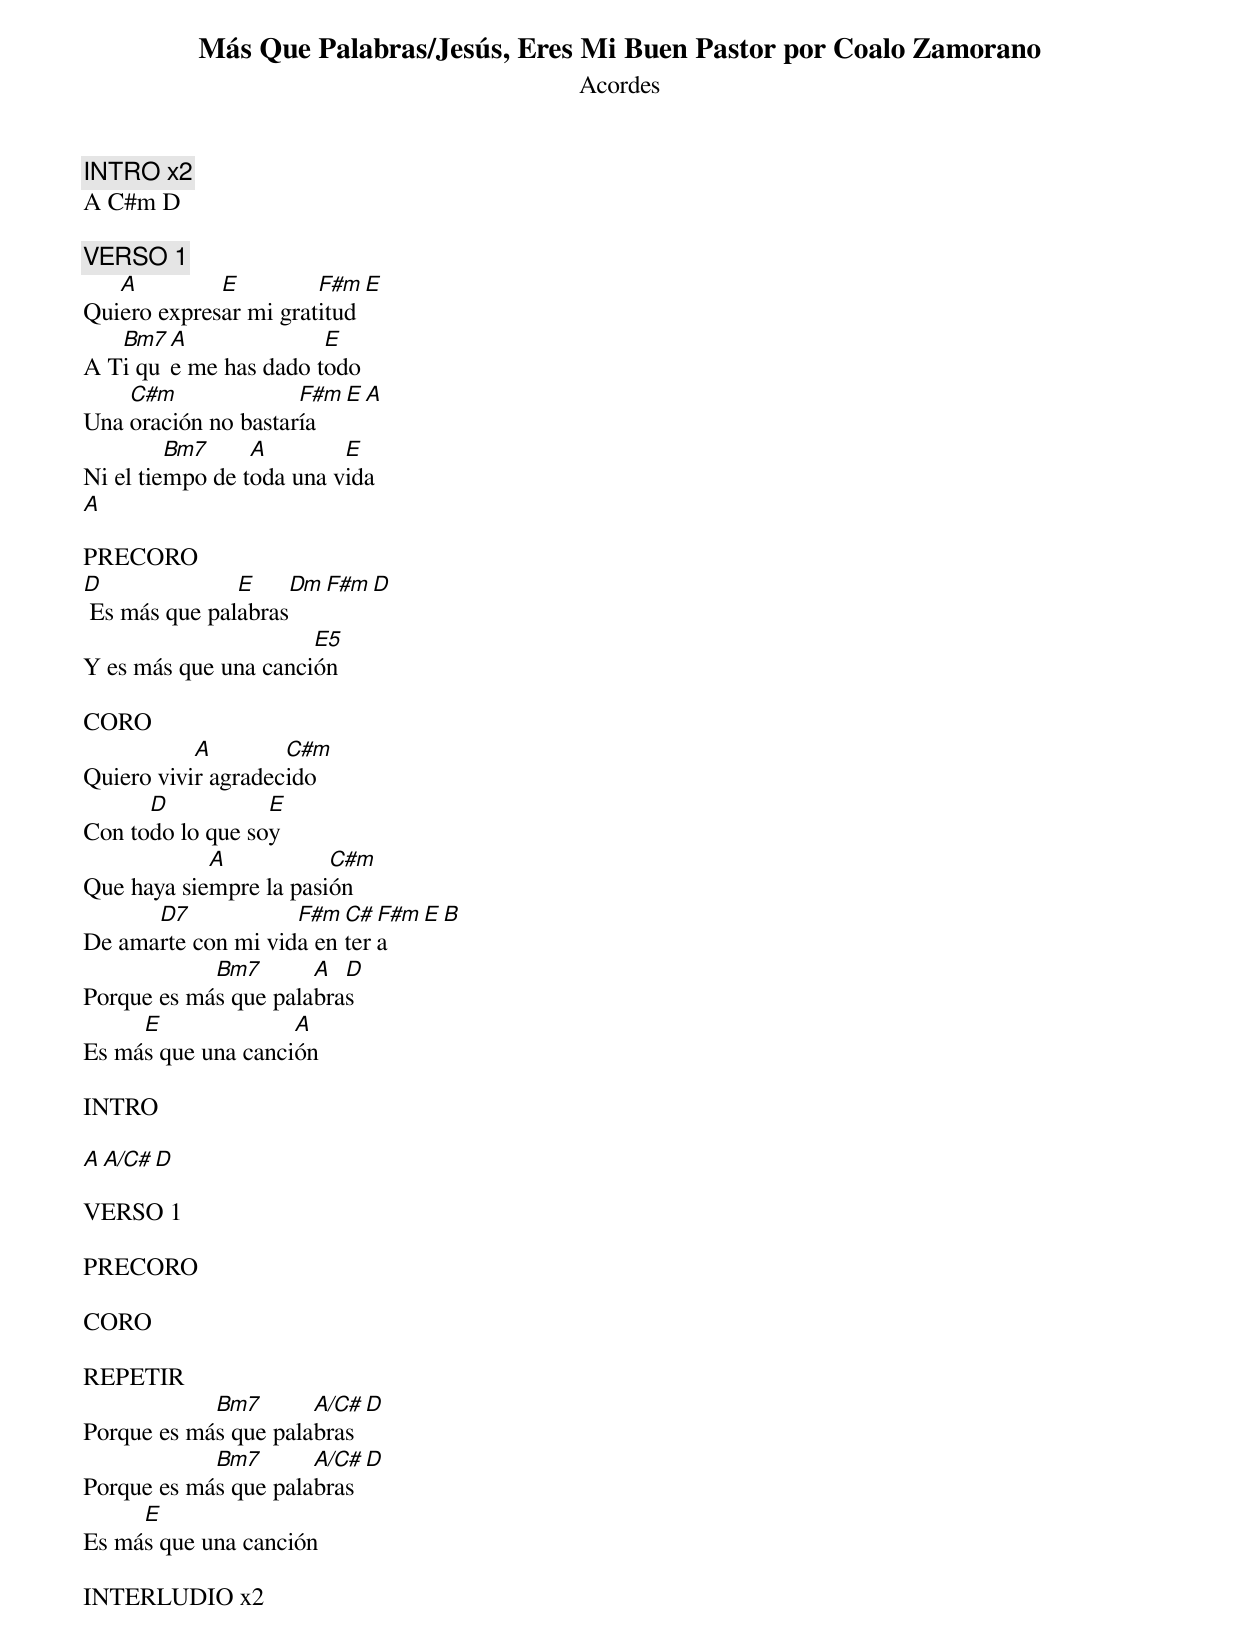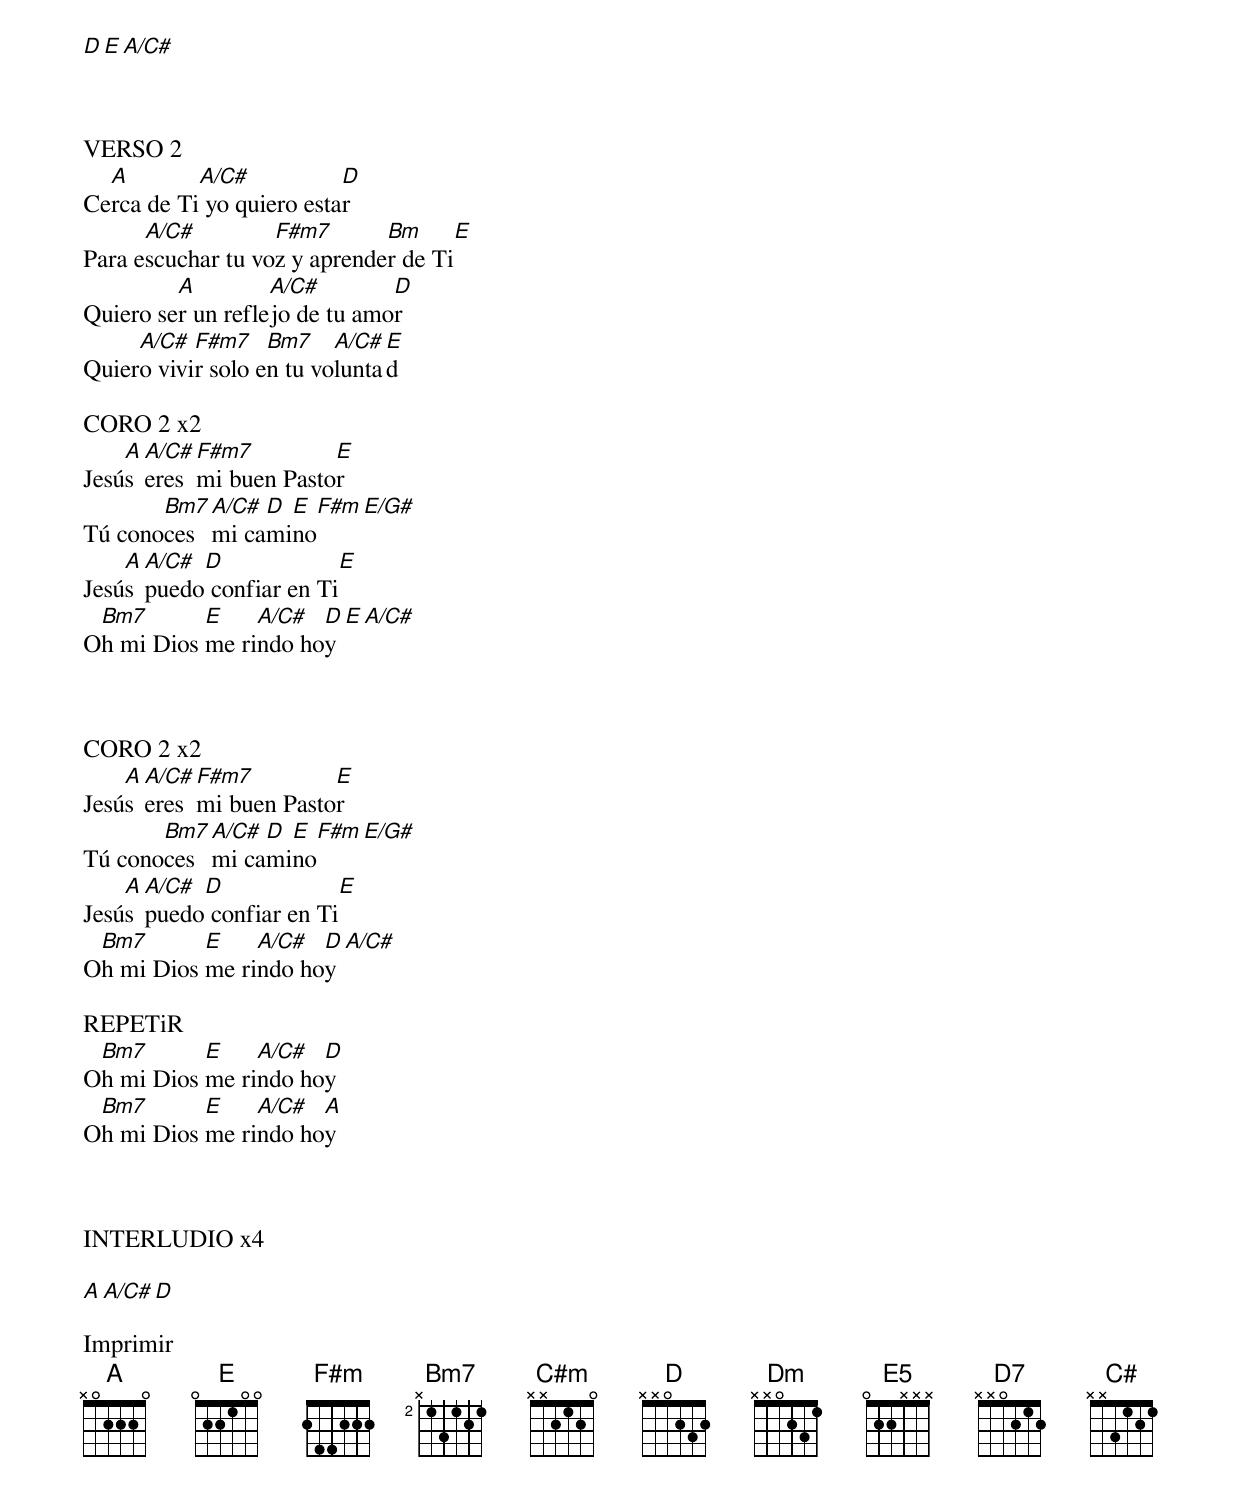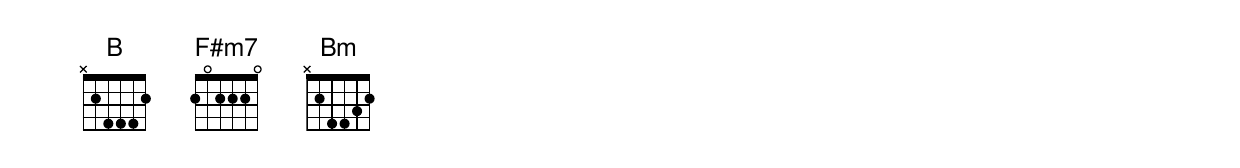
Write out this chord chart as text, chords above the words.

 Más Que Palabras/Jesús, Eres Mi Buen Pastor por Coalo Zamorano
 Acordes
Esus4 002200
E5    022xxx

INTRO x2
A C#m D

VERSO 1
   A         E         F#m E
Quiero expresar mi gratitud
   Bm7 A              E
A Ti que me has dado todo
    C#m              F#m E A
Una oración no bastaría
         Bm7     A        E
Ni el tiempo de toda una vida
A

PRECORO
D              E     Dm F#m D
 Es más que palabras
                      E5
Y es más que una canción

CORO
           A        C#m
Quiero vivir agradecido
      D           E
Con todo lo que soy
            A           C#m
Que haya siempre la pasión
      D7            F#m C# F#m E B
De amarte con mi vida entera
            Bm7       A  D
Porque es más que palabras
     E              A
Es más que una canción

INTRO

A A/C# D

VERSO 1

PRECORO

CORO

REPETIR
            Bm7       A/C# D
Porque es más que palabras
            Bm7       A/C# D
Porque es más que palabras
     E
Es más que una canción

INTERLUDIO x2

D E A/C#



VERSO 2
  A        A/C#           D
Cerca de Ti yo quiero estar
      A/C#         F#m7       Bm     E
Para escuchar tu voz y aprender de Ti
         A         A/C#        D
Quiero ser un reflejo de tu amor
     A/C#  F#m7    Bm7    A/C# E
Quiero vivir solo en tu voluntad

CORO 2 x2
    A A/C# F#m7         E
Jesús eres mi buen Pastor
       Bm7 A/C# D E  F#m E/G#
Tú conoces mi camino
    A A/C# D              E
Jesús puedo confiar en Ti
 Bm7       E    A/C#  D E A/C#
Oh mi Dios me rindo hoy



CORO 2 x2
    A A/C# F#m7         E
Jesús eres mi buen Pastor
       Bm7 A/C# D E  F#m E/G#
Tú conoces mi camino
    A A/C# D              E
Jesús puedo confiar en Ti
 Bm7       E    A/C#  D A/C#
Oh mi Dios me rindo hoy

REPETiR
 Bm7       E    A/C#  D
Oh mi Dios me rindo hoy
 Bm7       E    A/C#  A
Oh mi Dios me rindo hoy



INTERLUDIO x4

A A/C# D

Imprimir
